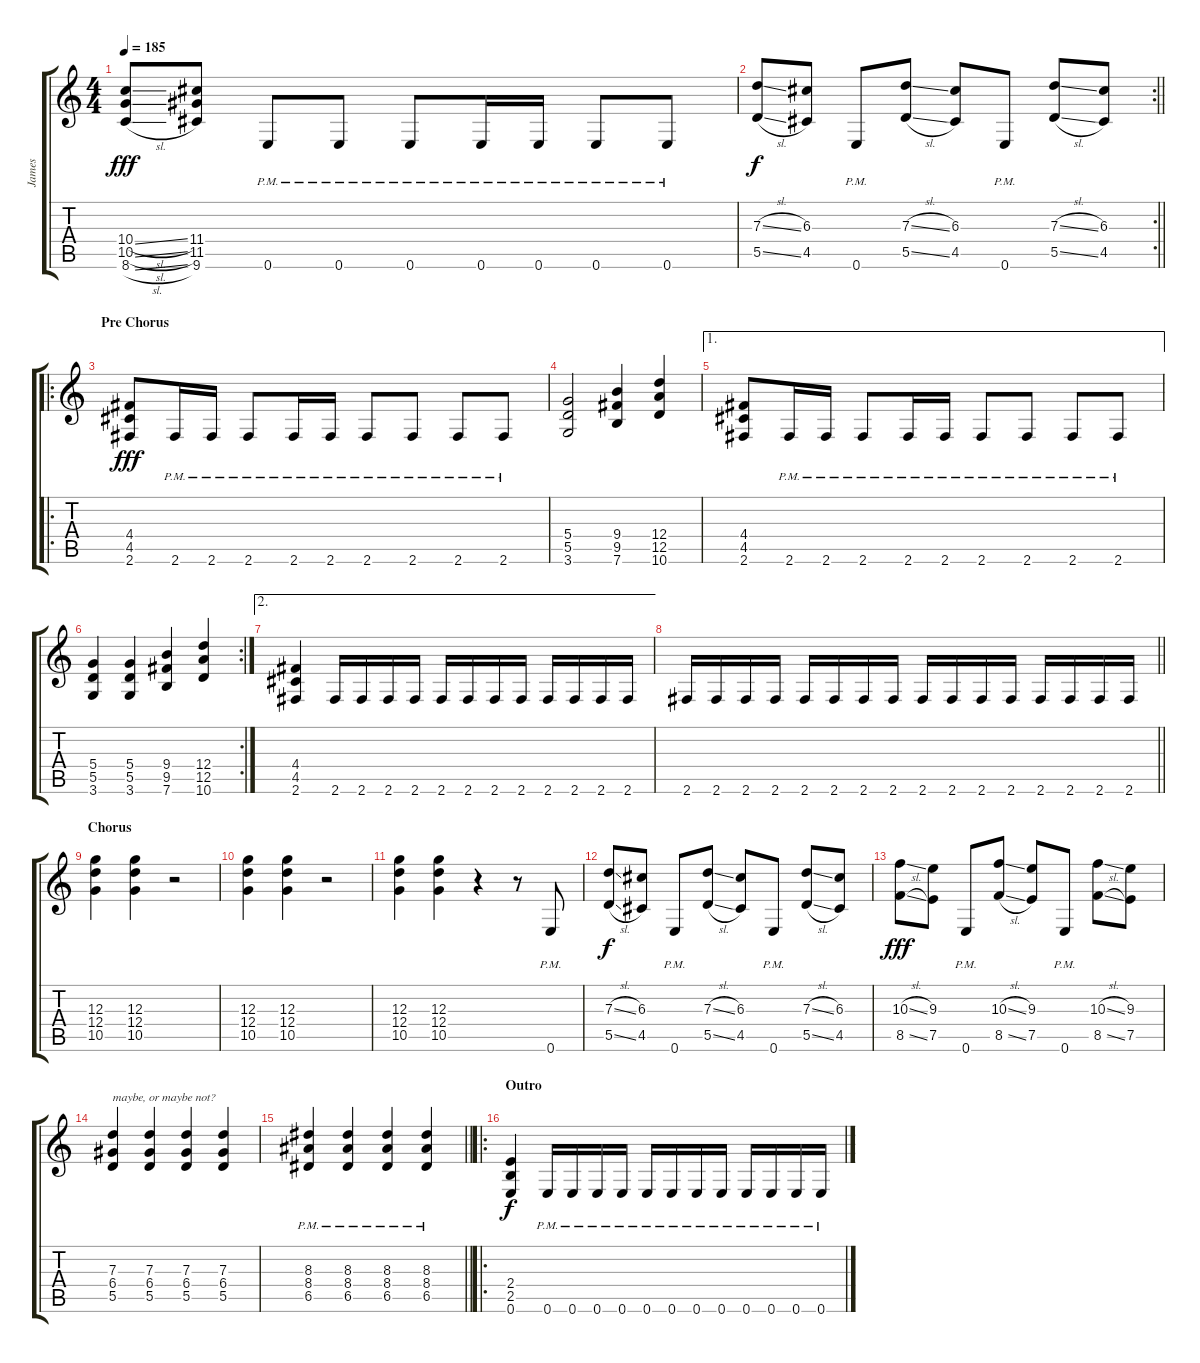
\track ("James" "James") {instrument distortionguitar}
\staff {score tabs}
\tuning (E4 B3 G3 D3 A2 E2) {hide}
\ts (4 4)
\tempo 185
\clef g2
\ks c
(10.4{sl} 10.5{sl} 8.6{sl}).8{dy fff} (11.4 11.5 9.6).8 0.6{pm}.8 0.6{pm}.8 0.6{pm}.8 0.6{pm}.16 0.6{pm}.16 0.6{pm}.8 0.6{pm}.8 |
\rc 2
\barLineRight lightlight
(7.3{sl} 5.5{sl}).8{dy f} (6.3 4.5).8 0.6{pm}.8 (7.3{sl} 5.5{sl}).8 (6.3 4.5).8 0.6{pm}.8 (7.3{sl} 5.5{sl}).8 (6.3 4.5).8 |
\ro
\section ("" "Pre Chorus")
(4.4 4.5 2.6).8{dy fff} 2.6{pm}.16 2.6{pm}.16 2.6{pm}.8 2.6{pm}.16 2.6{pm}.16 2.6{pm}.8 2.6{pm}.8 2.6{pm}.8 2.6{pm}.8 |
(5.4 5.5 3.6).2 (9.4 9.5 7.6).4 (12.4 12.5 10.6).4 |
\ae 1
(4.4 4.5 2.6).8 2.6{pm}.16 2.6{pm}.16 2.6{pm}.8 2.6{pm}.16 2.6{pm}.16 2.6{pm}.8 2.6{pm}.8 2.6{pm}.8 2.6{pm}.8 |
\rc 2
(5.4 5.5 3.6).4 (5.4 5.5 3.6).4 (9.4 9.5 7.6).4 (12.4 12.5 10.6).4 |
\ae 2
(4.4 4.5 2.6).4 2.6.16 2.6.16 2.6.16 2.6.16 2.6.16 2.6.16 2.6.16 2.6.16 2.6.16 2.6.16 2.6.16 2.6.16 |
\barLineRight lightlight
2.6.16 2.6.16 2.6.16 2.6.16 2.6.16 2.6.16 2.6.16 2.6.16 2.6.16 2.6.16 2.6.16 2.6.16 2.6.16 2.6.16 2.6.16 2.6.16 |
\section ("" "Chorus")
(12.3 12.4 10.5).4 (12.3 12.4 10.5).4 r.2 |
(12.3 12.4 10.5).4 (12.3 12.4 10.5).4 r.2 |
(12.3 12.4 10.5).4 (12.3 12.4 10.5).4 r.4 r.8 0.6{pm}.8 |
(7.3{sl} 5.5{sl}).8{dy f} (6.3 4.5).8 0.6{pm}.8 (7.3{sl} 5.5{sl}).8 (6.3 4.5).8 0.6{pm}.8 (7.3{sl} 5.5{sl}).8 (6.3 4.5).8 |
(10.3{sl} 8.5{sl}).8{dy fff} (9.3 7.5).8 0.6{pm}.8 (10.3{sl} 8.5{sl}).8 (9.3 7.5).8 0.6{pm}.8 (10.3{sl} 8.5{sl}).8 (9.3 7.5).8 |
(7.3 6.4 5.5).4{txt "maybe, or maybe not?"} (7.3 6.4 5.5).4 (7.3 6.4 5.5).4 (7.3 6.4 5.5).4 |
\barLineRight lightlight
(8.3{pm} 8.4{pm} 6.5{pm}).4 (8.3{pm} 8.4{pm} 6.5{pm}).4 (8.3{pm} 8.4{pm} 6.5{pm}).4 (8.3{pm} 8.4{pm} 6.5{pm}).4 |
\ro
\section ("" "Outro")
(2.4 2.5 0.6).4{dy f} 0.6{pm}.16 0.6{pm}.16 0.6{pm}.16 0.6{pm}.16 0.6{pm}.16 0.6{pm}.16 0.6{pm}.16 0.6{pm}.16 0.6{pm}.16 0.6{pm}.16 0.6{pm}.16 0.6{pm}.16
